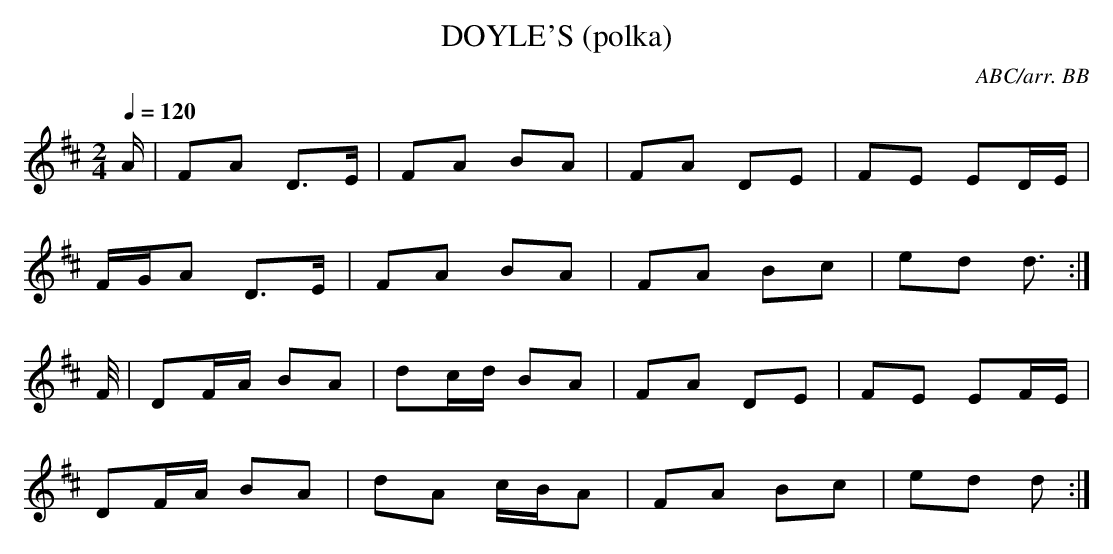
X:1
T:DOYLE'S (polka)
C:ABC/arr. BB
Q:1/4=120
L:1/8
M:2/4
K:D
A/|FA D>E|FA BA|FA DE|FE ED/E/|
F/G/A D>E|FA BA|FA Bc|ed d> :|
F/|DF/A/ BA|dc/d/ BA|FA DE|FE EF/E/|
DF/A/ BA|dA c/B/A|FA Bc|ed d> :|
